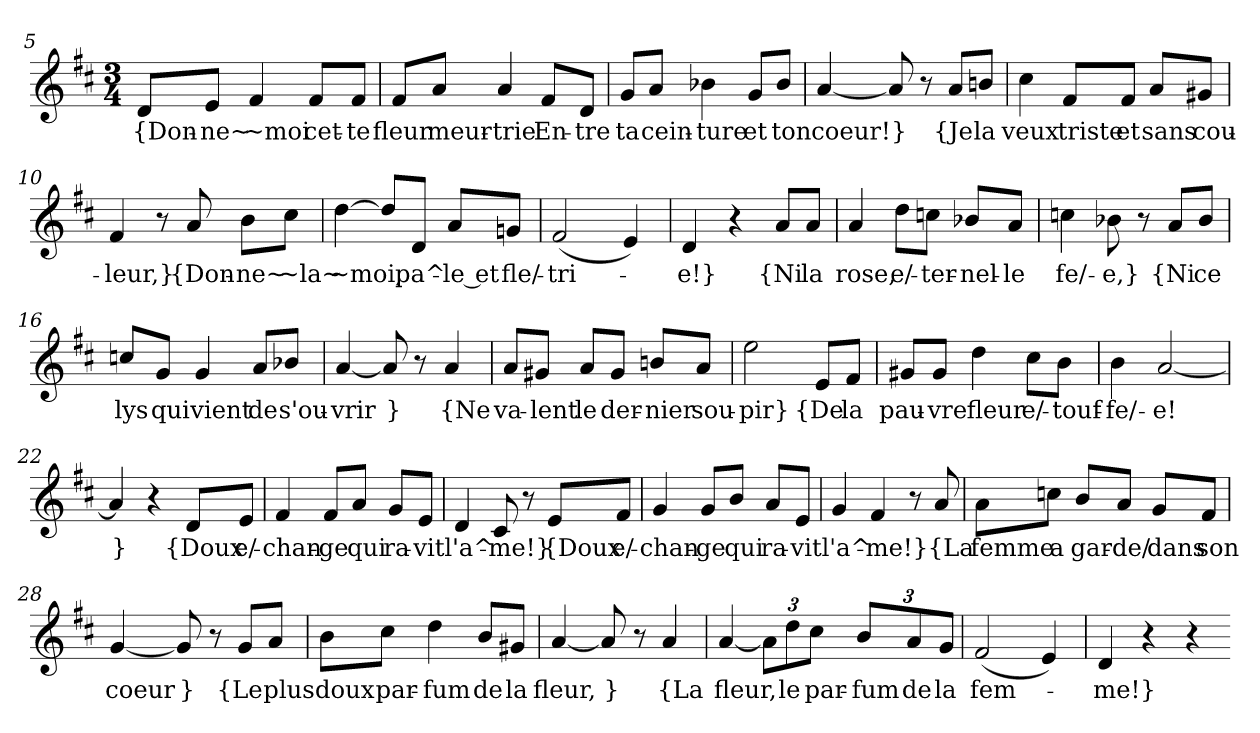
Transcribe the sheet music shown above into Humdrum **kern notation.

**kern	**text
*part1	*part1
*staff1	*staff1
*clefG2	*
*k[f#c#]	*
*M3/4	*
=5	=5
8d/L	{Don-
8e/J	-ne~
4f#	~moi
8f#/L	cet-
8f#/J	-te
=6	=6
8f#/L	fleur
8a/J	meur-
4a	-trie
8f#/L	En-
8d/J	-tre
=7	=7
8g/L	ta
8a/J	cein-
4b-X	-ture
8g/L	et
8b-/J	ton
=8	=8
[4a	coeur!
8a]	}
8r	.
8a/L	{Je
8bn/J	la
=9	=9
4cc#	veux
8f#/L	triste
8f#/J	et
8a/L	sans
8g#X/J	cou-
=10	=10
4f#	-leur,}
8r	.
8a	{Don-
8b\L	-ne~
8cc#\J	~la~
=11	=11
[4dd	~moi,
8dd/L]	.
8d/J	pa^-
8a/L	-le et
8gn/J	fle/-
=12	=12
(2f#	-tri-
4e)	.
=13	=13
4d	-e!}
4r	.
8a/L	{Ni
8a/J	la
=14	=14
4a	rose,
8dd\L	e/-
8ccn\J	-ter-
8b-X/L	-nel-
8a/J	-le
=15	=15
4ccn	fe/-
8b-X	-e,}
8r	.
8a/L	{Ni
8b-/J	ce
=16	=16
8ccn/L	lys
8g/J	qui
4g	vient
8a/L	de
8b-X/J	s'ou-
=17	=17
[4a	-vrir
8a]	}
8r	.
4a	{Ne
=18	=18
8a/L	va-
8g#X/J	-lent
8a/L	le
8g#/J	der-
8bn/L	-nier
8a/J	sou-
=19	=19
2ee	-pir}
8e/L	{De
8f#/J	la
=20	=20
8g#X/L	pau-
8g#/J	-vre
4dd	fleur
8cc#\L	e/-
8b\J	-touf-
=21	=21
4b	-fe/-
[2a	-e!
=22	=22
4a]	}
4r	.
8d/L	{Doux
8e/J	e/-
=23	=23
4f#	-chan-
8f#/L	-ge
8a/J	qui
8g/L	ra-
8e/J	-vit
=24	=24
4d	l'a^-
8c#	-me!}
8r	.
8e/L	{Doux
8f#/J	e/-
=25	=25
4g	-chan-
8g/L	-ge
8b/J	qui
8a/L	ra-
8e/J	-vit
=26	=26
4g	l'a^-
4f#	-me!}
8r	.
8a	{La
=27	=27
8a\L	femme
8ccn\J	a
8b/L	gar-
8a/J	-de/
8g/L	dans
8f#/J	son
=28	=28
[4g	coeur
8g]	}
8r	.
8g/L	{Le
8a/J	plus
=29	=29
8b\L	doux
8cc#\J	par-
4dd	-fum
8b/L	de
8g#X/J	la
=30	=30
[4a	fleur,
8a]	}
8r	.
4a	{La
=31	=31
[4a	fleur,
12a\L]	.
12dd\	le
12cc#\J	par-
12b/L	-fum
12a/	de
12g/J	la
=32	=32
(2f#	fem-
4e)	.
=33	=33
4d	-me!}
4r	.
4r	.
=-	=-
*-	*-
